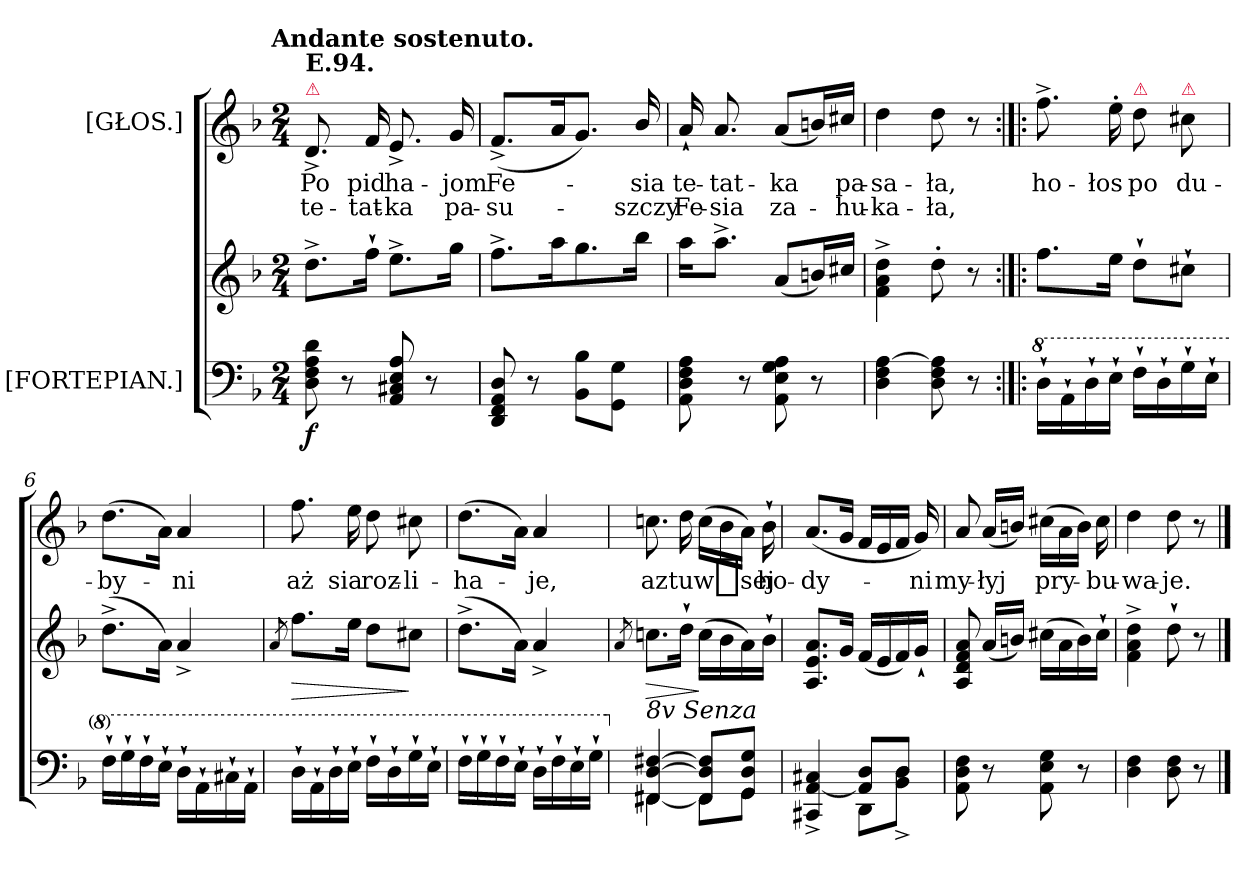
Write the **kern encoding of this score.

**kern	**kern	**dynam	**kern	**text	**text
*part2	*part2	*part2	*part1	*part1	*part1
*staff3	*staff2	*staff2/3	*staff1	*staff1	*staff1
*I"[FORTEPIAN.]	*	*	*I"[GŁOS.]	*	*
*clefF4	*clefG2	*	*clefG2	*	*
*k[b-]	*k[b-]	*	*k[b-]	*	*
*d:	*d:	*	*d:	*	*
!!LO:TX:omd:t=Andante sostenuto.
*M2/4	*M2/4	*	*M2/4	*	*
*MM72	*MM72	*	*MM72	*	*
=1	=1	=1	=1	=1	=1
!	!	!	!LO:TX:a:color=crimson:t=⚠	!	!
!	!	!	!LO:TX:a:B:t=E.94.	!	!
!	!	!LO:DY:b=2	!	!	!
8D\ 8F\ 8A\ 8d\	8.dd^\L	f	8.d^>/	Po	te-
8r	.	.	.	.	.
.	16ff`\Jk	.	16f/	pid	-tat-
8AA/ 8C#X/ 8E/ 8A/	8.ee^\L	.	8.e^>/	ha-	-ka
8r	.	.	.	.	.
.	16gg\Jk	.	16g/	-jom	pa-
=2	=2	=2	=2	=2	=2
8DD/ 8FF/ 8AA/ 8D/	8.ff^<\L	.	(8.f^>/L	Fe-	-su-
8r	.	.	.	.	.
.	16aa\K	.	16a/K	.	.
8BB-\ 8B-\L	8.gg\	.	8.g/J)	.	.
8GG\ 8G\J	.	.	.	.	.
.	16bb-\Jk	.	16b-/	-sia	-szczy
=3	=3	=3	=3	=3	=3
8AA\ 8D\ 8F\ 8A\	16aa\KL	.	16a`>/	te-	Fe-
.	8.aa^<\J	.	8.a/	-tat-	-sia
8r	.	.	.	.	.
8AA\ 8E\ 8G\ 8A\	(8a/L	.	(8a/L	-ka	za-
8r	16bn/L)	.	16bn/L)	.	.
.	16cc#X/JJ	.	16cc#X/JJ	pa-	-hu-
=4	=4	=4	=4	=4	=4
4D\ 4F\ [4A\	4f^\ 4a^\ 4dd^\	.	4dd\	-sa-	-ka-
8D\ 8F\ 8A]\	8dd'\	.	8dd\	-ła,	-ła,
8r	8r	.	8r	.	.
=5:|!|:	=5:|!|:	=5:|!|:	=5:|!|:	=5:|!|:	=5:|!|:
*8va	*	*	*	*	*
16d`\LL	8.ff\L	.	8.ff^\	ho-	.
16A`\	.	.	.	.	.
16d`\	.	.	.	.	.
16e`\JJ	16ee\Jk	.	16ee'\	-łos	.
!	!	!	!LO:TX:a:color=crimson:t=⚠	!	!
16f`\LL	8dd`\L	.	8dd\	po	.
16d`\	.	.	.	.	.
!	!	!	!LO:TX:a:color=crimson:t=⚠	!	!
16g`\	8cc#X`\J	.	8cc#X\	du-	.
16e`\JJ	.	.	.	.	.
=6	=6	=6	=6	=6	=6
16f`\LL	(8.dd^<\L	.	(8.dd\L	-by-	.
16g`\	.	.	.	.	.
16f`\	.	.	.	.	.
16e`\JJ	16a\Jk)	.	16a\Jk)	.	.
16d`\LL	4a^/	.	4a/	-ni	.
16A`\	.	.	.	.	.
16c#X`\	.	.	.	.	.
16A`\JJ	.	.	.	.	.
=7	=7	=7	=7	=7	=7
.	8qa/	.	.	.	.
!	!	!LO:HP:b	!	!	!
16d`\LL	8.ff\L	>	8.ff\	aż	.
16A`\	.	.	.	.	.
16d`\	.	.	.	.	.
16e`\JJ	16ee\Jk	.	16ee\	sia	.
16f`\LL	8dd\L	.	8dd\	roz-	.
16d`\	.	.	.	.	.
16g`\	8cc#X\J	]	8cc#X\	-li-	.
16e`\JJ	.	.	.	.	.
=8	=8	=8	=8	=8	=8
16f`\LL	(8.dd^<\L	.	(8.dd\L	-ha-	.
16g`\	.	.	.	.	.
16f`\	.	.	.	.	.
16e`\JJ	16a\Jk)	.	16a\Jk)	.	.
16d`\LL	4a^/	.	4a/	-je,	.
16f`\	.	.	.	.	.
16e`\	.	.	.	.	.
16g`\JJ	.	.	.	.	.
=9	=9	=9	=9	=9	=9
.	8qa/	.	.	.	.
*X8va	*	*	*	*	*
*^	*	*	*	*	*
!	!	!LO:TX:b:i:t=8v Senza	!	!	!	!
!	!	!	!LO:HP:b	!	!	!
4FF#X/ [4D/ [4F#X/	[4FF#X\	8.ccn\L	>	8.ccn\	az	.
.	.	16dd`\Jk	.	16dd\	tu	.
8FF#/ 8D]/ 8F#]/L	8FF#\L]	(16cc\LL	]	(16cc\LL	w_sej	.
.	.	16b-\	.	16b-\	.	.
8GG/ 8D/ 8G/J	8GG\J	16a/)	.	16a/JJ)	.	.
.	.	16b-`\JJ	.	16b-`\	ho-	.
=10	=10	=10	=10	=10	=10	=10
4CC#X^/ [4AA^/ 4C#X^/	4ryy	8.A/ 8.e/ 8.a/L	.	(8.a/L	-dy-	.
.	.	16g/Jk	.	16g/Jk	.	.
8AA]/ 8D/L	8DD\L	(16f/LL	.	16f/LL	.	.
.	.	16e/	.	16e/	.	.
8D/J	8BB-^\ 8D^\J	16f/)	.	16f/JJ	.	.
.	.	16g`/JJ	.	16g/)	-ni	.
*v	*v	*	*	*	*	*
=11	=11	=11	=11	=11	=11
8AA\ 8D\ 8F\	8A/ 8d/ 8f/ 8a/	.	8a/	my-	.
8r	(16a/LL	.	(16a/LL	-łyj	.
.	16bn\JJ)	.	16bn\JJ)	.	.
8AA\ 8E\ 8G\	(16cc#X\LL	.	(16cc#X\LL	pry-	.
.	16a/	.	16a/	.	.
8r	16b\)	.	16b\JJ)	.	.
.	16cc#`\JJ	.	16cc#\	-bu-	.
=12	=12	=12	=12	=12	=12
4D\ 4F\	4f^\ 4a^\ 4dd^\	.	4dd\	-wa-	.
8D\ 8F\	8dd`\	.	8dd\	-je.	.
8r	8r	.	8r	.	.
==	==	==	==	==	==
*-	*-	*-	*-	*-	*-
